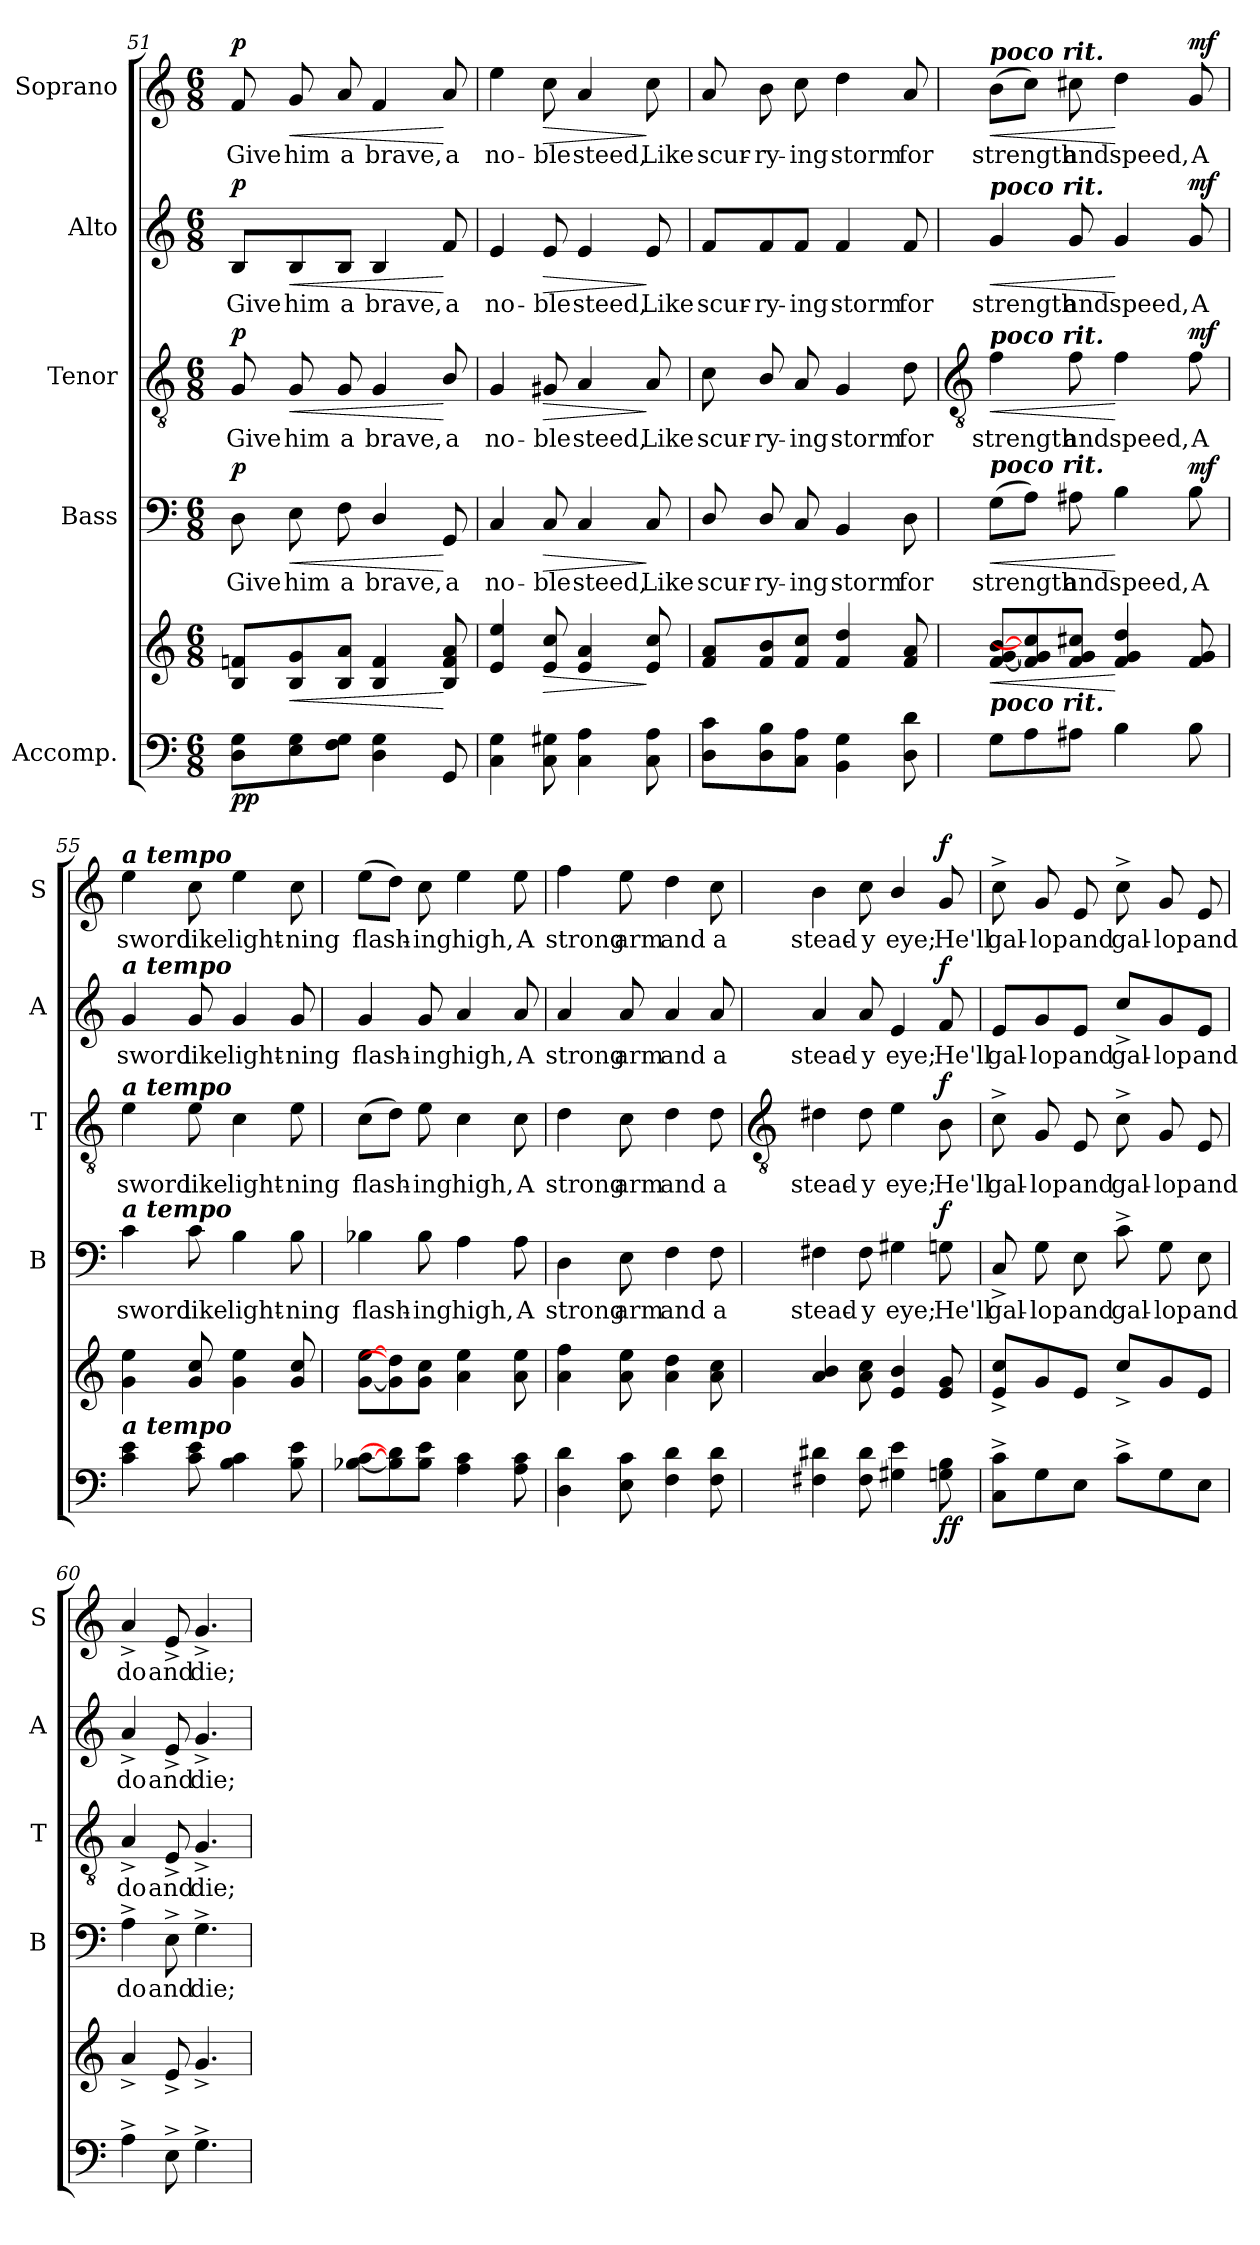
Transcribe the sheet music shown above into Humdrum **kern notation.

**kern	**kern	**dynam	**kern	**text	**dynam	**kern	**text	**dynam	**kern	**text	**dynam	**kern	**text	**dynam
*part5	*part5	*part5	*part4	*part4	*part4	*part3	*part3	*part3	*part2	*part2	*part2	*part1	*part1	*part1
*staff6	*staff5	*staff5/6	*staff4	*staff4	*staff4	*staff3	*staff3	*staff3	*staff2	*staff2	*staff2	*staff1	*staff1	*staff1
*I"Accomp.	*	*	*I"Bass	*	*	*I"Tenor	*	*	*I"Alto	*	*	*I"Soprano	*	*
*	*	*	*I'B	*	*	*I'T	*	*	*I'A	*	*	*I'S	*	*
*clefF4	*clefG2	*	*clefF4	*	*	*clefGv2	*	*	*clefG2	*	*	*clefG2	*	*
*k[]	*k[]	*	*k[]	*	*	*k[]	*	*	*k[]	*	*	*k[]	*	*
*C:	*C:	*	*C:	*	*	*C:	*	*	*C:	*	*	*C:	*	*
*M6/8	*M6/8	*	*M6/8	*	*	*M6/8	*	*	*M6/8	*	*	*M6/8	*	*
=51	=51	=51	=51	=51	=51	=51	=51	=51	=51	=51	=51	=51	=51	=51
!	!	!LO:DY:b=2	!	!LO:LY:b	!	!	!LO:LY:b	!	!	!LO:LY:b	!	!	!LO:LY:b	!
!	!	!LO:DY:n=1:b	!	!	!LO:DY:b	!	!	!LO:DY:b	!	!	!LO:DY:b	!	!	!LO:DY:b
8D 8GL	8B 8fnL	p p	8D	Give	p	8G	Give	p	8B/L	Give	p	8f	Give	p
!	!	!LO:HP:b	!	!LO:LY:b	!LO:HP:b	!	!LO:LY:b	!LO:HP:b	!	!LO:LY:b	!LO:HP:b	!	!LO:LY:b	!LO:HP:b
8E 8G	8B 8g	<	8E	him	<	8G	him	<	8B/	him	<	8g	him	<
!	!	!	!	!LO:LY:b	!	!	!LO:LY:b	!	!	!LO:LY:b	!	!	!LO:LY:b	!
8F 8GJ	8B 8aJ	.	8F	a	.	8G	a	.	8B/J	a	.	8a	a	.
!	!	!	!	!LO:LY:b	!	!	!LO:LY:b	!	!	!LO:LY:b	!	!	!LO:LY:b	!
4D\ 4G\	4B 4f	.	4D/	brave,	.	4G	brave,	.	4B	brave,	.	4f	brave,	.
!	!	!	!	!LO:LY:b	!	!	!LO:LY:b	!	!	!LO:LY:b	!	!	!LO:LY:b	!
8GG	8B 8f 8a	[	8GG	a	[	8B/	a	[	8f	a	[	8a	a	[
=52	=52	=52	=52	=52	=52	=52	=52	=52	=52	=52	=52	=52	=52	=52
!	!	!	!	!LO:LY:b	!	!	!LO:LY:b	!	!	!LO:LY:b	!	!	!LO:LY:b	!
4C 4G	4e 4ee	.	4C	no-	.	4G	no-	.	4e	no-	.	4ee	no-	.
!	!	!LO:HP:b	!	!LO:LY:b	!LO:HP:b	!	!LO:LY:b	!LO:HP:b	!	!LO:LY:b	!LO:HP:b	!	!LO:LY:b	!LO:HP:b
8C 8G#X	8e/ 8cc/	>	8C	-ble	>	8G#X	-ble	>	8e	-ble	>	8cc\	-ble	>
!	!	!	!	!LO:LY:b	!	!	!LO:LY:b	!	!	!LO:LY:b	!	!	!LO:LY:b	!
4C 4A	4e 4a	.	4C	steed,	.	4A	steed,	.	4e	steed,	.	4a	steed,	.
!	!	!	!	!LO:LY:b	!	!	!LO:LY:b	!	!	!LO:LY:b	!	!	!LO:LY:b	!
8C 8A	8e 8cc	]	8C	Like	]	8A	Like	]	8e	Like	]	8cc	Like	]
=53	=53	=53	=53	=53	=53	=53	=53	=53	=53	=53	=53	=53	=53	=53
!	!	!	!	!LO:LY:b	!	!	!LO:LY:b	!	!	!LO:LY:b	!	!	!LO:LY:b	!
8D\ 8c\L	8f 8aL	.	8D/	scur-	.	8c	scur-	.	8f/L	scur-	.	8a	scur-	.
!	!	!	!	!LO:LY:b	!	!	!LO:LY:b	!	!	!LO:LY:b	!	!	!LO:LY:b	!
8D\ 8B\	8f 8b	.	8D/	-ry-	.	8B/	-ry-	.	8f/	-ry-	.	8b	-ry-	.
!	!	!	!	!LO:LY:b	!	!	!LO:LY:b	!	!	!LO:LY:b	!	!	!LO:LY:b	!
8C 8AJ	8f 8ccJ	.	8C	-ing	.	8A	-ing	.	8f/J	-ing	.	8cc	-ing	.
!	!	!	!	!LO:LY:b	!	!	!LO:LY:b	!	!	!LO:LY:b	!	!	!LO:LY:b	!
4BB 4G	4f 4dd	.	4BB	storm	.	4G	storm	.	4f	storm	.	4dd	storm	.
!	!	!	!	!LO:LY:b	!	!	!LO:LY:b	!	!	!LO:LY:b	!	!	!LO:LY:b	!
8D 8d	8f 8a	.	8D	for	.	8d	for	.	8f	for	.	8a	for	.
!!LO:LB:g=z
=54	=54	=54	=54	=54	=54	=54	=54	=54	=54	=54	=54	=54	=54	=54
*	*	*	*	*	*	*clefGv2	*	*	*	*	*	*	*	*
!	!	!	!	!	!	!	!	!	!	!	!	!LO:TX:a:Bi:t=poco rit.	!	!
!	!	!	!	!	!	!	!	!	!LO:TX:a:Bi:t=poco rit.	!	!	!	!	!
!	!	!	!	!	!	!LO:TX:a:Bi:t=poco rit.	!	!	!	!	!	!	!	!
!	!	!	!LO:TX:a:Bi:t=poco rit.	!	!	!	!	!	!	!	!	!	!	!
!LO:TX:a:Bi:t=poco rit.	!	!	!	!	!	!	!	!	!	!	!	!	!	!
!	!	!LO:HP:b	!	!LO:LY:b	!LO:HP:b	!	!LO:LY:b	!LO:HP:b	!	!LO:LY:b	!LO:HP:b	!	!LO:LY:b	!LO:HP:b
8GL	[8f [8g [8bL	<	(>8GL	strength	<	4f	strength	<	4g	strength	<	(>8bL	strength	<
8A	8f] 8g] 8cc]	.	8AJ)	.	.	.	.	.	.	.	.	8ccJ)	.	.
!	!	!	!	!LO:LY:b	!	!	!LO:LY:b	!	!	!LO:LY:b	!	!	!LO:LY:b	!
8A#XJ	8f 8g 8cc#XJ	.	8A#X	and	.	8f	and	.	8g	and	.	8cc#X	and	.
!	!	!	!	!LO:LY:b	!	!	!LO:LY:b	!	!	!LO:LY:b	!	!	!LO:LY:b	!
4B	4f 4g 4dd	[	4B	speed,	[	4f	speed,	[	4g	speed,	[	4dd	speed,	[
!	!	!LO:DY:b=2	!	!LO:LY:b	!	!	!LO:LY:b	!	!	!LO:LY:b	!	!	!LO:LY:b	!
!	!	!LO:DY:n=1:b	!	!	!LO:DY:b	!	!	!LO:DY:b	!	!	!LO:DY:b	!	!	!LO:DY:b
8B	8f 8g	mf mf	8B	A	mf	8f	A	mf	8g	A	mf	8g	A	mf
=55	=55	=55	=55	=55	=55	=55	=55	=55	=55	=55	=55	=55	=55	=55
!	!	!	!	!	!	!	!	!	!	!	!	!LO:TX:a:Bi:t=a tempo	!	!
!	!	!	!	!	!	!	!	!	!LO:TX:a:Bi:t=a tempo	!	!	!	!	!
!	!	!	!	!	!	!LO:TX:a:Bi:t=a tempo	!	!	!	!	!	!	!	!
!	!	!	!LO:TX:a:Bi:t=a tempo	!	!	!	!	!	!	!	!	!	!	!
!LO:TX:a:Bi:t=a tempo	!	!	!	!	!	!	!	!	!	!	!	!	!	!
!	!	!	!	!LO:LY:b	!	!	!LO:LY:b	!	!	!LO:LY:b	!	!	!LO:LY:b	!
4c 4e	4g 4ee	.	4c	sword	.	4e	sword	.	4g	sword	.	4ee	sword	.
!	!	!	!	!LO:LY:b	!	!	!LO:LY:b	!	!	!LO:LY:b	!	!	!LO:LY:b	!
8c 8e	8g 8cc	.	8c	like	.	8e	like	.	8g	like	.	8cc	like	.
!	!	!	!	!LO:LY:b	!	!	!LO:LY:b	!	!	!LO:LY:b	!	!	!LO:LY:b	!
4B 4c	4g 4ee	.	4B	light-	.	4c	light-	.	4g	light-	.	4ee	light-	.
!	!	!	!	!LO:LY:b	!	!	!LO:LY:b	!	!	!LO:LY:b	!	!	!LO:LY:b	!
8B 8e	8g 8cc	.	8B	-ning	.	8e	-ning	.	8g	-ning	.	8cc	-ning	.
=56	=56	=56	=56	=56	=56	=56	=56	=56	=56	=56	=56	=56	=56	=56
!	!	!	!	!LO:LY:b	!	!	!LO:LY:b	!	!	!LO:LY:b	!	!	!LO:LY:b	!
[8B-X [8cL	[8g [8eeL	.	4B-X	flash-	.	(>8cL	flash-	.	4g	flash-	.	(>8eeL	flash-	.
8B-] 8d]	8g] 8dd]	.	.	.	.	8dJ)	.	.	.	.	.	8ddJ)	.	.
!	!	!	!	!LO:LY:b	!	!	!LO:LY:b	!	!	!LO:LY:b	!	!	!LO:LY:b	!
8B- 8eJ	8g 8ccJ	.	8B-	-ing	.	8e	ing	.	8g	-ing	.	8cc	ing	.
!	!	!	!	!LO:LY:b	!	!	!LO:LY:b	!	!	!LO:LY:b	!	!	!LO:LY:b	!
4A 4c	4a 4ee	.	4A	high,	.	4c	high,	.	4a	high,	.	4ee	high,	.
!	!	!	!	!LO:LY:b	!	!	!LO:LY:b	!	!	!LO:LY:b	!	!	!LO:LY:b	!
8A 8c	8a 8ee	.	8A	A	.	8c	A	.	8a	A	.	8ee	A	.
=57	=57	=57	=57	=57	=57	=57	=57	=57	=57	=57	=57	=57	=57	=57
!	!	!	!	!LO:LY:b	!	!	!LO:LY:b	!	!	!LO:LY:b	!	!	!LO:LY:b	!
4D 4d	4a 4ff	.	4D	strong	.	4d	strong	.	4a	strong	.	4ff	strong	.
!	!	!	!	!LO:LY:b	!	!	!LO:LY:b	!	!	!LO:LY:b	!	!	!LO:LY:b	!
8E 8c	8a 8ee	.	8E	arm	.	8c	arm	.	8a	arm	.	8ee	arm	.
!	!	!	!	!LO:LY:b	!	!	!LO:LY:b	!	!	!LO:LY:b	!	!	!LO:LY:b	!
4F 4d	4a 4dd	.	4F	and	.	4d	and	.	4a	and	.	4dd	and	.
!	!	!	!	!LO:LY:b	!	!	!LO:LY:b	!	!	!LO:LY:b	!	!	!LO:LY:b	!
8F 8d	8a 8cc	.	8F	a	.	8d	a	.	8a	a	.	8cc	a	.
!!LO:LB:g=z
=58	=58	=58	=58	=58	=58	=58	=58	=58	=58	=58	=58	=58	=58	=58
*	*	*	*	*	*	*clefGv2	*	*	*	*	*	*	*	*
!	!	!	!	!LO:LY:b	!	!	!LO:LY:b	!	!	!LO:LY:b	!	!	!LO:LY:b	!
4F#X 4d#X	4a 4b	.	4F#X	stead-	.	4d#X	stead-	.	4a	stead-	.	4b	stead-	.
!	!	!	!	!LO:LY:b	!	!	!LO:LY:b	!	!	!LO:LY:b	!	!	!LO:LY:b	!
8F# 8d#	8a 8cc	.	8F#	-y	.	8d#	-y	.	8a	-y	.	8cc	-y	.
!	!	!	!	!LO:LY:b	!	!	!LO:LY:b	!	!	!LO:LY:b	!	!	!LO:LY:b	!
4G#X\ 4e\	4e/ 4b/	.	4G#X\	eye;	.	4e\	eye;	.	4e	eye;	.	4b/	eye;	.
!	!	!LO:DY:b=2	!	!LO:LY:b	!	!	!LO:LY:b	!	!	!LO:LY:b	!	!	!LO:LY:b	!
!	!	!LO:DY:n=1:b	!	!	!LO:DY:b	!	!	!LO:DY:b	!	!	!LO:DY:b	!	!	!LO:DY:b
8Gn 8B	8e 8g	f f	8Gn	He'll	f	8B	He'll	f	8f	He'll	f	8g	He'll	f
=59	=59	=59	=59	=59	=59	=59	=59	=59	=59	=59	=59	=59	=59	=59
!	!	!	!	!LO:LY:b	!	!	!LO:LY:b	!	!	!LO:LY:b	!	!	!LO:LY:b	!
8C^ 8c^L	8e^ 8cc^L	.	8C^	gal-	.	8c^	gal-	.	8e/L	gal-	.	8cc^	gal-	.
!	!	!	!	!LO:LY:b	!	!	!LO:LY:b	!	!	!LO:LY:b	!	!	!LO:LY:b	!
8G	8g	.	8G	-lop	.	8G	-lop	.	8g/	-lop	.	8g	-lop	.
!	!	!	!	!LO:LY:b	!	!	!LO:LY:b	!	!	!LO:LY:b	!	!	!LO:LY:b	!
8EJ	8eJ	.	8E	and	.	8E	and	.	8e/J	and	.	8e	and	.
!	!	!	!	!LO:LY:b	!	!	!LO:LY:b	!	!	!LO:LY:b	!	!	!LO:LY:b	!
8c^L	8cc^L	.	8c^	gal-	.	8c^	gal-	.	8cc^/L	gal-	.	8cc^	gal-	.
!	!	!	!	!LO:LY:b	!	!	!LO:LY:b	!	!	!LO:LY:b	!	!	!LO:LY:b	!
8G	8g	.	8G	-lop	.	8G	-lop	.	8g/	-lop	.	8g	-lop	.
!	!	!	!	!LO:LY:b	!	!	!LO:LY:b	!	!	!LO:LY:b	!	!	!LO:LY:b	!
8EJ	8eJ	.	8E	and	.	8E	and	.	8e/J	and	.	8e	and	.
=60	=60	=60	=60	=60	=60	=60	=60	=60	=60	=60	=60	=60	=60	=60
!	!	!	!	!LO:LY:b	!	!	!LO:LY:b	!	!	!LO:LY:b	!	!	!LO:LY:b	!
4A^	4a^	.	4A^	do	.	4A^	do	.	4a^	do	.	4a^	do	.
!	!	!	!	!LO:LY:b	!	!	!LO:LY:b	!	!	!LO:LY:b	!	!	!LO:LY:b	!
8E^	8e^	.	8E^	and	.	8E^	and	.	8e^	and	.	8e^	and	.
!	!	!	!	!LO:LY:b	!	!	!LO:LY:b	!	!	!LO:LY:b	!	!	!LO:LY:b	!
4.G^	4.g^	.	4.G^	die;	.	4.G^	die;	.	4.g^	die;	.	4.g^	die;	.
=	=	=	=	=	=	=	=	=	=	=	=	=	=	=
*-	*-	*-	*-	*-	*-	*-	*-	*-	*-	*-	*-	*-	*-	*-
